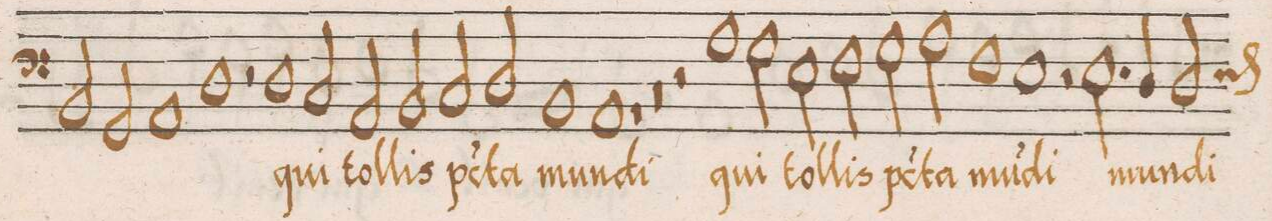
**kern	**text
*I"BASSVS	*
*clefF4	*
*k[]	*
2BB/	.
2GG/	.
1AA	.
=11	=11
1D	.
2r	.
1D	qui
=12	=12
2C/	tol-
2AA/	-lis
2BB/	p(e)c-
=13	=13
2C/	-(ca)-
2D/	-ta
1BB	mun-
=14	=14
1AA	-di
1r	.
=15	=15
0r	.
=16	=16
2r	.
1A	qui
2G\	tol-
=17	=17
2E\	-lis
2F\	p(e)c-
2G\	-(ca)-
2A\	-ta
=18	=18
1F	mu(n)-
1E	-di
=19	=19
2r	.
2.E\	mun-
4D/	.
*custos:E	*
2D/	-di
=20	=20
*-	*-
